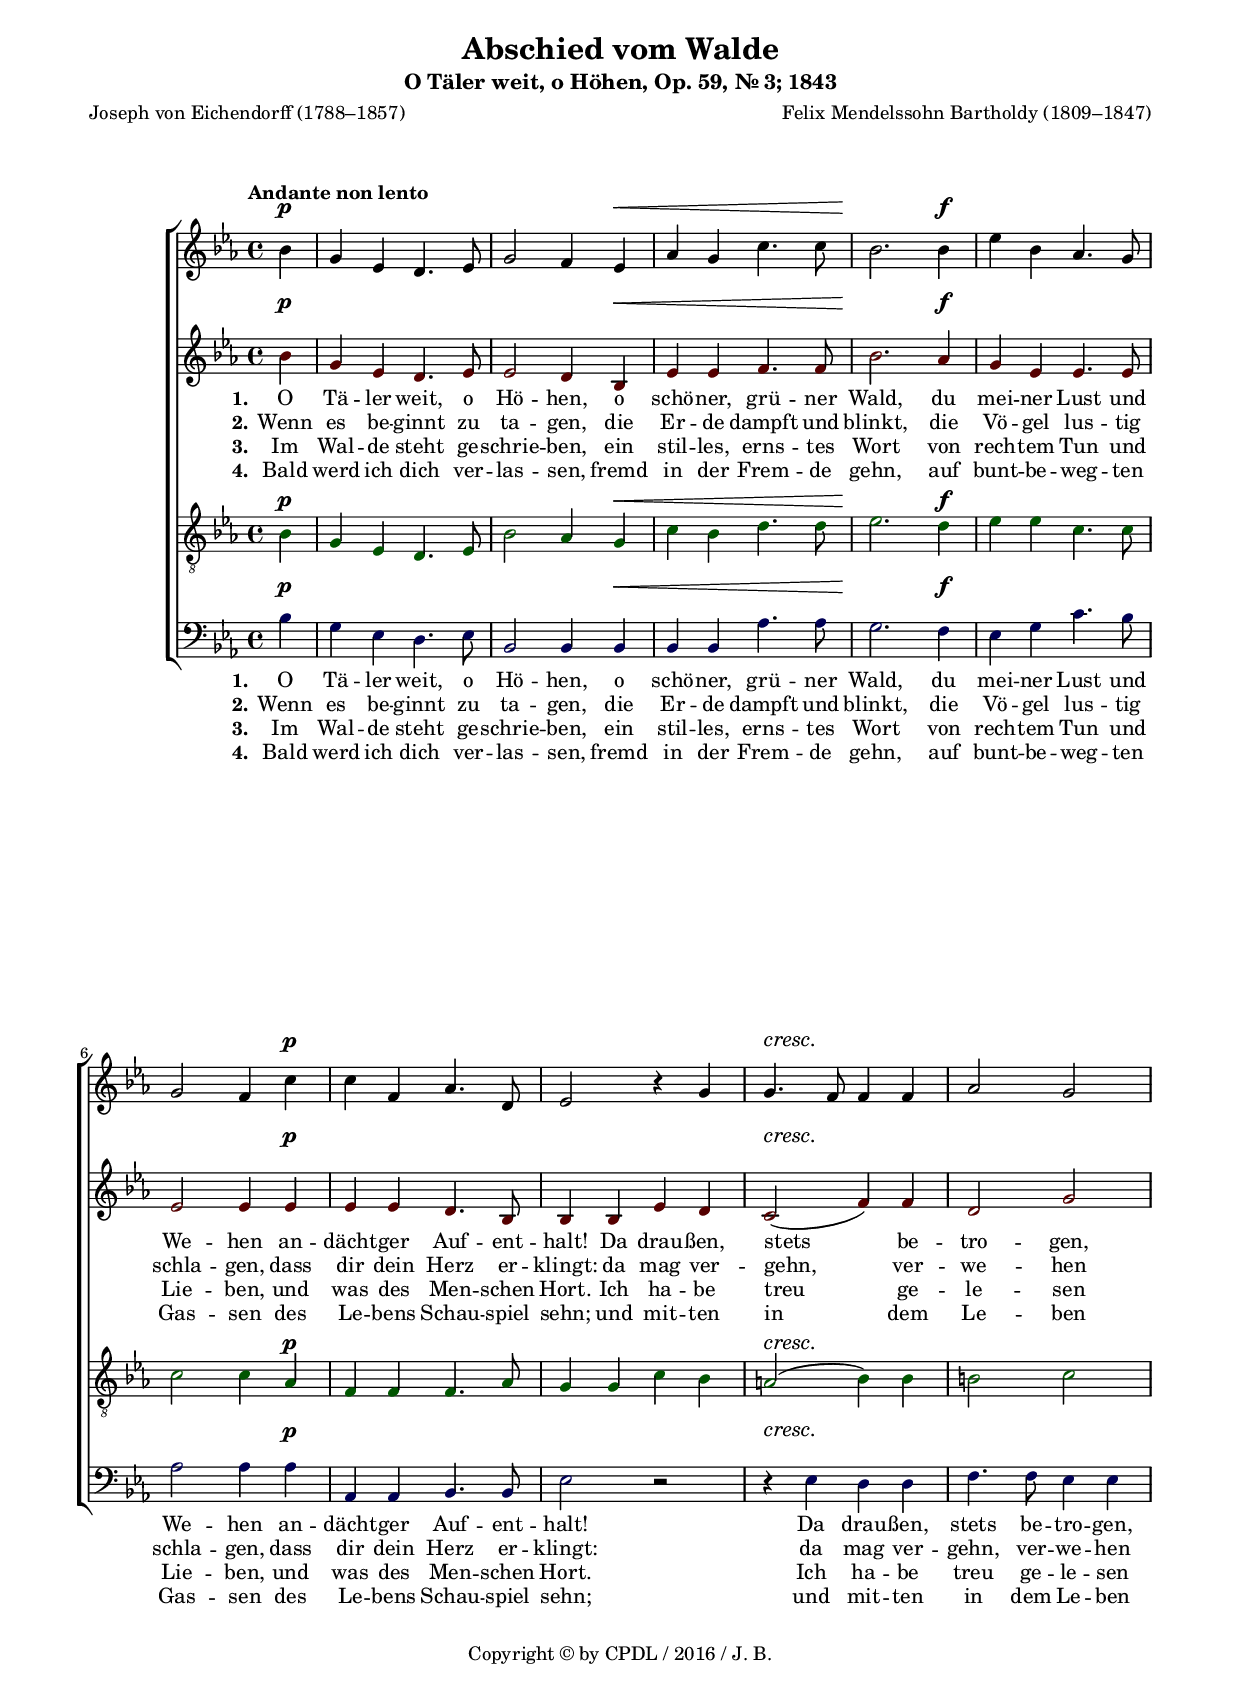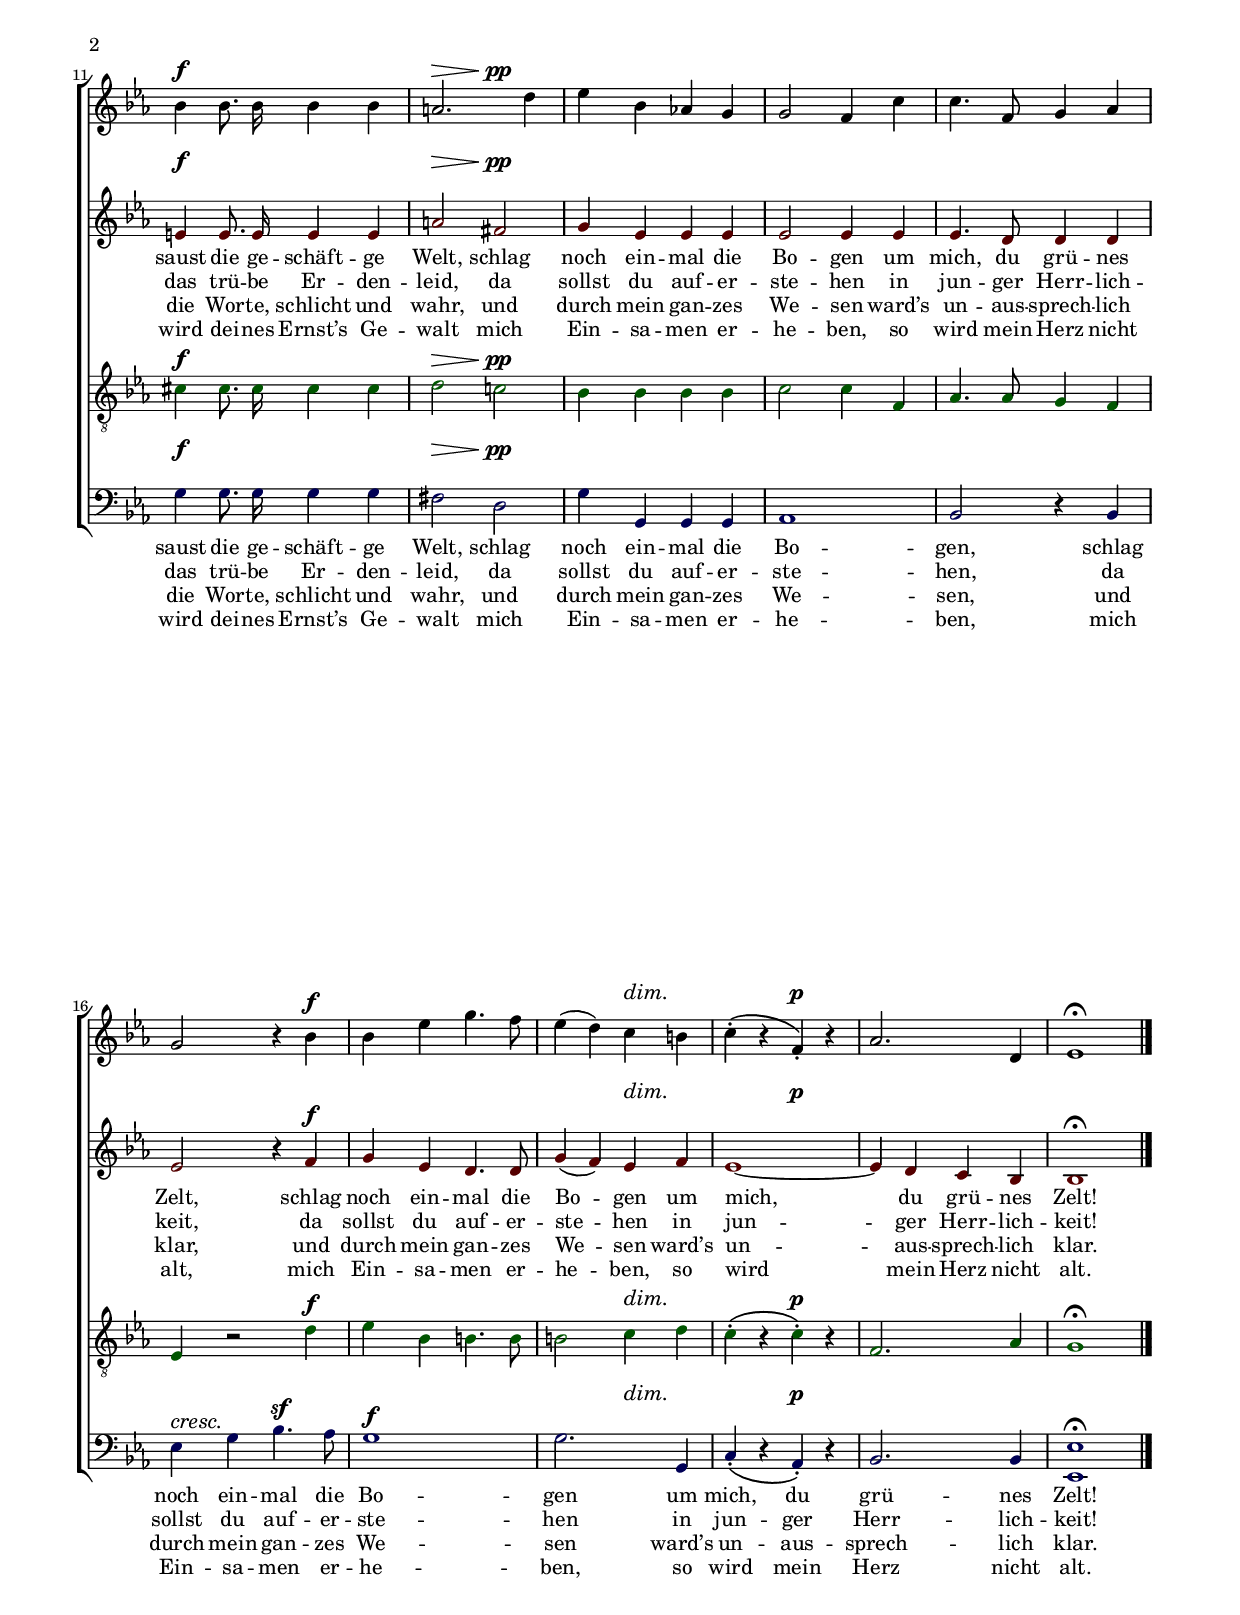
\version "2.19.54"
\language "deutsch"
%date = #(strftime "%Y-%m-%d" (localtime (current-time)))
%\include "../../date.ly" % date = #(strftime "%-d. %-m. %Y" (localtime (current-time)))
#(set-global-staff-size 16.5)


\header {
  title = "Abschied vom Walde"
  subtitle = "O Täler weit, o Höhen, Op. 59, № 3; 1843"
  composer = "Felix Mendelssohn Bartholdy (1809–1847)"
  poet = "Joseph von Eichendorff (1788–1857)"
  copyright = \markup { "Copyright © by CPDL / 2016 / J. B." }
  encodingsoftware = "MuseScore 2.0.2"
  encodingdate = "2016-01-23"
}
\paper {
  #(set-paper-size "a4")
  ragged-last-bottom = ##f
  right-margin = 15
  left-margin = 15
  top-margin = 	10
  bottom-margin = 10
}
\layout {
  \context {
    \Score
    skipBars = ##t
  }
  \context {
    \Staff
    \RemoveEmptyStaves
    \override VerticalAxisGroup #'remove-first = ##t
    \with \settingsFrom { \accidentalStyle modern }
  }
}


global = {
  \key es \major \time 4/4
  \partial 4
  \autoBeamOff
  \dynamicUp
}
SopranoMusic =  {
  \clef "treble" \global  %
  \tempo "Andante non lento" b'4 g'4 es'4 d'4. es'8 g'2 f'4  %
  es'4 as'4 g'4 c''4. c''8 b'2.  %
  b'4 es''4 b'4 as'4. g'8 g'2 f'4  %
  c''4 c''4 f'4 as'4. d'8 es'2 r4  %
  g'4 g'4. f'8 f'4  % #10
  f'4 as'2 g'2 b'4 b'8. b'16 b'4  %
  b'4 a'2.  %
  d''4 es''4 b'4 as'4  %
  g'4 g'2 f'4  %
  c''4 c''4. f'8 g'4  %
  as'4 g'2 r4  %
  b'4\f b'4 es''4 g''4. f''8 es''4( d''4) c''4  %
  h'4 c''4\(-. r4 f'4\)-.  % #20
  r4 as'2.
  d'4 es'1\fermata
  \bar "|."
}
dynamics = {
  \partial 4
  \dynamicUp
  s4\p
  s1
  s2. s4\<
  s1
  s2.\! s4\f
  s1
  s2. s4\p
  s1
  s1
  \crescTextCresc
  s4\< s2.\!
  s1
  s1\f
  s2\> s2\pp
  s1*5
  \dimTextDim
  s2 s4\> s4\!
  s2 s2\p
}

LyricsOne = \lyricmode {
  \set stanza = "1."
  O Tä -- ler weit, o Hö -- hen,
  o schö -- ner, grü -- ner Wald,
  du mei -- ner Lust und We -- hen
  an -- dächt -- ger Auf -- ent -- halt!

  Da drau -- ßen, stets be -- tro -- gen,
  saust die ge -- schäft -- ge Welt,
  schlag noch ein -- mal die Bo --
}
SopranoMusicLyricsOne =  \lyricmode {
  \LyricsOne
  gen
  um mich, du grü -- nes Zelt,
  schlag noch ein -- mal die Bo -- gen
  um mich, du grü -- nes Zelt!
}
BassoMusicLyricsOne =  \lyricmode {
  \LyricsOne
  gen,
  schlag noch ein -- mal die Bo -- gen
  um mich, du grü -- nes Zelt!
}

LyricsTwo = \lyricmode {
  \set stanza = "2."
  Wenn es be -- ginnt zu ta -- gen, die Er -- de dampft und blinkt,
  die Vö -- gel lus -- tig schla -- gen, dass dir dein Herz er -- klingt:
  da mag ver -- gehn, ver -- we -- hen das trü -- be Er -- den -- leid,
  da sollst du auf -- er -- ste --
}

SopranoMusicLyricsTwo =  \lyricmode {
  \LyricsTwo
  hen
  in jun -- ger Herr -- lich -- keit,
  da sollst du auf -- er -- ste -- hen in jun -- ger Herr -- lich -- keit!
}
BassoMusicLyricsTwo =  \lyricmode {
  \LyricsTwo
  hen,
  da sollst du auf -- er -- ste -- hen in jun -- ger Herr -- lich -- keit!
}

LyricsThree = \lyricmode {
  \set stanza = "3."
  Im Wal -- de steht ge -- schrie -- ben,
  ein stil -- les, erns -- tes Wort
  von rech -- tem Tun und Lie -- ben,
  und was des Men -- schen Hort.

  Ich ha -- be treu ge -- le -- sen
  die Wor -- te, schlicht und wahr,
  und durch mein gan -- zes We --
}
SopranoMusicLyricsThree =  \lyricmode {
  \LyricsThree
  sen
  ward’s un -- aus -- sprech -- lich klar,
  und durch mein gan -- zes We -- sen
  ward’s un -- aus -- sprech -- lich klar.
}
BassoMusicLyricsThree =  \lyricmode {
  \LyricsThree
  sen,
  und durch mein gan -- zes We -- sen
  ward’s un -- aus -- sprech -- lich klar.
}


LyricsFour = \lyricmode {
  \set stanza = "4."
  Bald werd ich dich ver -- las -- sen, fremd in der Frem -- de gehn,
  auf bunt -- be -- weg -- ten Gas -- sen
  des Le -- bens Schau -- spiel sehn;
  und mit -- ten in dem Le -- ben
  wird dei -- nes Ernst’s Ge -- walt

  mich Ein -- sa -- men er -- he -- ben,
}
SopranoMusicLyricsFour =  \lyricmode {
  \LyricsFour
  so wird mein Herz nicht alt,
  mich Ein -- sa -- men er -- he -- ben, so wird mein Herz nicht alt.
}
BassoMusicLyricsFour =  \lyricmode {
  \LyricsFour
  mich Ein -- sa -- men er -- he -- ben, so wird mein Herz nicht alt.
}
AltoMusic =  {
  \override Voice.NoteHead.color = "#550000"
  \clef "treble" \global b'4 g'4
  es'4 d'4. es'8 es'2 d'4  %
  b4 es'4 es'4 f'4. f'8 b'2.  %
  as'4 g'4 es'4 es'4. es'8 es'2 es'4  %
  es'4 es'4 es'4 d'4.  b8 b4 b4 es'4  %
  d'4  c'2( f'4) % #10
  f'4 d'2 g'2 e'4 e'8. e'16 e'4  %
  e'4 a'2 fis'2 g'4 es'4 es'4  %
  es'4 es'2 es'4  %
  es'4 es'4. d'8 d'4  %
  d'4 es'2 r4  %
  f'4\f g'4 es'4 d'4. d'8 g'4( f'4) es'4  %
  f'4 es'1 ~  % #20
  4 d'4 c'4  %
  b4 b1\fermata
}

TenoreMusic =  {
  \override Voice.NoteHead.color = "#005500"
  \clef "G_8" \global b4 g4 es4
  d4. es8 b2 as4  %
  g4  c'4 b4 d'4. d'8 es'2.  %
  d'4 es'4 es'4 c'4. c'8 c'2 c'4  %
  as4 f4 f4 f4. as8 g4 g4 c'4  %
  b4 a2( b4)
  b4 h2  c'2 cis'4 8. 16 4  %
  4 d'2 c'2  b4 b4 b4  %
  b4 c'2 c'4  %
  f4 as4. as8 g4  %
  f4 es4 r2  %
  d'4\f es'4 b4 h4. h8 h2 c'4  %
  d'4 c'4\(-. r4 c'4\)-.  % #20
  r4 f2.  %
  as4 g1\fermata
}

BassoMusic =  {
  \override Voice.NoteHead.color = "#000055"
  \clef "bass" \global b4 g4 es4
  d4. es8 b,2 b,4  %
  b,4 b,4 b,4 as4. as8 g2.  %
  f4 es4 g4 c'4. b8 as2 as4  %
  as4 as,4 as,4 b,4. b,8 es2 r2  %
  r4 es4 d4  % #10
  d4 f4. f8 es4  %
  es4 g4 g8. g16 g4  %
  g4 fis2 d2 g4 g,4 g,4  %
  g,4 as,1 b,2 r4  %
  \crescTextCresc
  b,4 es4\< g4\! b4.\sf as8
  g1\f g2.  %
  g,4 c4\(-. r4 as,4\)-.  % #20
  r4 b,2.  %
  b,4 <es, es>1\fermata
}


% The score definition
\score {
  \new ChoirStaff <<
    \new Dynamics \dynamics
    \new Staff = "SopranoMusic" <<
      \new Voice = "SopranoMusic" { \SopranoMusic }
%      \new Lyrics \with {
 %     alignAboveContext = "SopranoMusic"
%    } \lyricsto "SopranoMusic" \SopranoMusicLyricsOne
%      \new Lyrics \with {
%      alignAboveContext = "SopranoMusic"
%    } \lyricsto "SopranoMusic" \SopranoMusicLyricsTwo
%      \new Lyrics \lyricsto "SopranoMusic" \SopranoMusicLyricsThree
%     \new Lyrics \lyricsto "SopranoMusic" \SopranoMusicLyricsFour
    >>
    \new Dynamics \dynamics
    \new Staff <<
      \new Voice = "AltoMusic" { \AltoMusic }
      \new Lyrics \lyricsto "AltoMusic" \SopranoMusicLyricsOne
      \new Lyrics \lyricsto "AltoMusic" \SopranoMusicLyricsTwo
      \new Lyrics \lyricsto "AltoMusic" \SopranoMusicLyricsThree
      \new Lyrics \lyricsto "AltoMusic" \SopranoMusicLyricsFour
    >>
    \new Dynamics \dynamics
    \new Staff <<
      \new Voice = "TenoreMusic" { \TenoreMusic }
%      \new Lyrics \lyricsto "TenoreMusic" \SopranoMusicLyricsOne
%      \new Lyrics \lyricsto "TenoreMusic" \SopranoMusicLyricsTwo
%      \new Lyrics \lyricsto "TenoreMusic" \SopranoMusicLyricsThree
%      \new Lyrics \lyricsto "TenoreMusic" \SopranoMusicLyricsFour
    >>
    \new Dynamics \dynamics
    \new Staff <<
      \new Voice = "BassoMusic" { \BassoMusic }
      \new Lyrics \lyricsto "BassoMusic" \BassoMusicLyricsOne
      \new Lyrics \lyricsto "BassoMusic" \BassoMusicLyricsTwo
      \new Lyrics \lyricsto "BassoMusic" \BassoMusicLyricsThree
      \new Lyrics \lyricsto "BassoMusic" \BassoMusicLyricsFour
    >>

  >>
  \layout {}
  \midi {\tempo 4=120}
}

